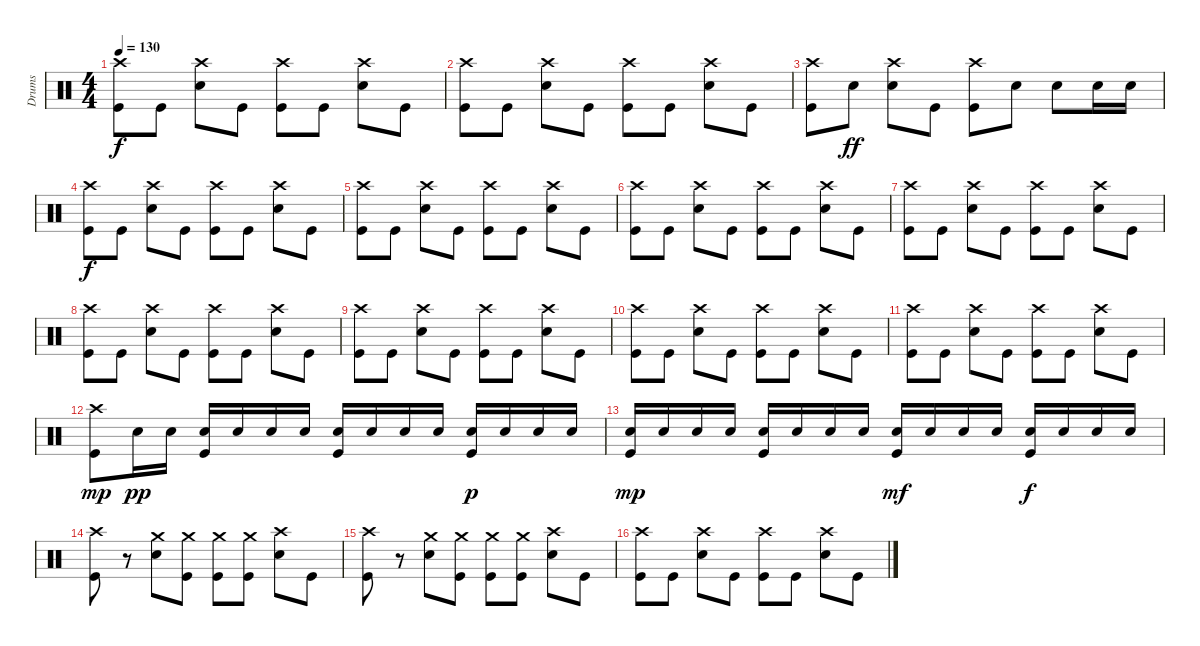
\track ("Drums" "Drums") {instrument percussion}
\staff {score}
\articulation defaults
\ts (4 4)
\tempo 130
\clef neutral
\ks c
("Crash high (hit)" "Kick (hit)").8{dy f} "Kick (hit)".8 ("Crash high (hit)" "Electric Snare (hit)").8 "Kick (hit)".8 ("Crash high (hit)" "Kick (hit)").8 "Kick (hit)".8 ("Crash high (hit)" "Electric Snare (hit)").8 "Kick (hit)".8 |
("Crash high (hit)" "Kick (hit)").8 "Kick (hit)".8 ("Crash high (hit)" "Electric Snare (hit)").8 "Kick (hit)".8 ("Crash high (hit)" "Kick (hit)").8 "Kick (hit)".8 ("Crash high (hit)" "Electric Snare (hit)").8 "Kick (hit)".8 |
("Crash high (hit)" "Kick (hit)").8 "Electric Snare (hit)".8{dy ff} ("Crash high (hit)" "Electric Snare (hit)").8 "Kick (hit)".8 ("Crash high (hit)" "Kick (hit)").8 "Electric Snare (hit)".8 "Electric Snare (hit)".8 "Electric Snare (hit)".16 "Electric Snare (hit)".16 |
("Crash high (hit)" "Kick (hit)").8{dy f} "Kick (hit)".8 ("Crash high (hit)" "Electric Snare (hit)").8 "Kick (hit)".8 ("Crash high (hit)" "Kick (hit)").8 "Kick (hit)".8 ("Crash high (hit)" "Electric Snare (hit)").8 "Kick (hit)".8 |
("Crash high (hit)" "Kick (hit)").8 "Kick (hit)".8 ("Crash high (hit)" "Electric Snare (hit)").8 "Kick (hit)".8 ("Crash high (hit)" "Kick (hit)").8 "Kick (hit)".8 ("Crash high (hit)" "Electric Snare (hit)").8 "Kick (hit)".8 |
("Crash high (hit)" "Kick (hit)").8 "Kick (hit)".8 ("Crash high (hit)" "Electric Snare (hit)").8 "Kick (hit)".8 ("Crash high (hit)" "Kick (hit)").8 "Kick (hit)".8 ("Crash high (hit)" "Electric Snare (hit)").8 "Kick (hit)".8 |
("Crash high (hit)" "Kick (hit)").8 "Kick (hit)".8 ("Crash high (hit)" "Electric Snare (hit)").8 "Kick (hit)".8 ("Crash high (hit)" "Kick (hit)").8 "Kick (hit)".8 ("Crash high (hit)" "Electric Snare (hit)").8 "Kick (hit)".8 |
("Crash high (hit)" "Kick (hit)").8 "Kick (hit)".8 ("Crash high (hit)" "Electric Snare (hit)").8 "Kick (hit)".8 ("Crash high (hit)" "Kick (hit)").8 "Kick (hit)".8 ("Crash high (hit)" "Electric Snare (hit)").8 "Kick (hit)".8 |
("Crash high (hit)" "Kick (hit)").8 "Kick (hit)".8 ("Crash high (hit)" "Electric Snare (hit)").8 "Kick (hit)".8 ("Crash high (hit)" "Kick (hit)").8 "Kick (hit)".8 ("Crash high (hit)" "Electric Snare (hit)").8 "Kick (hit)".8 |
("Crash high (hit)" "Kick (hit)").8 "Kick (hit)".8 ("Crash high (hit)" "Electric Snare (hit)").8 "Kick (hit)".8 ("Crash high (hit)" "Kick (hit)").8 "Kick (hit)".8 ("Crash high (hit)" "Electric Snare (hit)").8 "Kick (hit)".8 |
("Crash high (hit)" "Kick (hit)").8 "Kick (hit)".8 ("Crash high (hit)" "Electric Snare (hit)").8 "Kick (hit)".8 ("Crash high (hit)" "Kick (hit)").8 "Kick (hit)".8 ("Crash high (hit)" "Electric Snare (hit)").8 "Kick (hit)".8 |
("Crash high (hit)" "Kick (hit)").8{dy mp} "Electric Snare (hit)".16{dy pp} "Electric Snare (hit)".16 ("Electric Snare (hit)" "Kick (hit)").16 "Electric Snare (hit)".16 "Electric Snare (hit)".16 "Electric Snare (hit)".16 ("Electric Snare (hit)" "Kick (hit)").16 "Electric Snare (hit)".16 "Electric Snare (hit)".16 "Electric Snare (hit)".16 ("Electric Snare (hit)" "Kick (hit)").16{dy p} "Electric Snare (hit)".16 "Electric Snare (hit)".16 "Electric Snare (hit)".16 |
("Electric Snare (hit)" "Kick (hit)").16{dy mp} "Electric Snare (hit)".16 "Electric Snare (hit)".16 "Electric Snare (hit)".16 ("Electric Snare (hit)" "Kick (hit)").16 "Electric Snare (hit)".16 "Electric Snare (hit)".16 "Electric Snare (hit)".16 ("Electric Snare (hit)" "Kick (hit)").16{dy mf} "Electric Snare (hit)".16 "Electric Snare (hit)".16 "Electric Snare (hit)".16 ("Electric Snare (hit)" "Kick (hit)").16{dy f} "Electric Snare (hit)".16 "Electric Snare (hit)".16 "Electric Snare (hit)".16 |
("Crash high (hit)" "Kick (hit)").8 r.8 ("Crash medium (hit)" "Electric Snare (hit)").8 ("Crash medium (hit)" "Kick (hit)").8 ("Crash medium (hit)" "Kick (hit)").8 ("Crash medium (hit)" "Kick (hit)").8 ("Crash high (hit)" "Electric Snare (hit)").8 "Kick (hit)".8 |
("Crash high (hit)" "Kick (hit)").8 r.8 ("Crash medium (hit)" "Electric Snare (hit)").8 ("Crash medium (hit)" "Kick (hit)").8 ("Crash medium (hit)" "Kick (hit)").8 ("Crash medium (hit)" "Kick (hit)").8 ("Crash high (hit)" "Electric Snare (hit)").8 "Kick (hit)".8 |
("Crash high (hit)" "Kick (hit)").8 "Kick (hit)".8 ("Crash high (hit)" "Electric Snare (hit)").8 "Kick (hit)".8 ("Crash high (hit)" "Kick (hit)").8 "Kick (hit)".8 ("Crash high (hit)" "Electric Snare (hit)").8 "Kick (hit)".8
